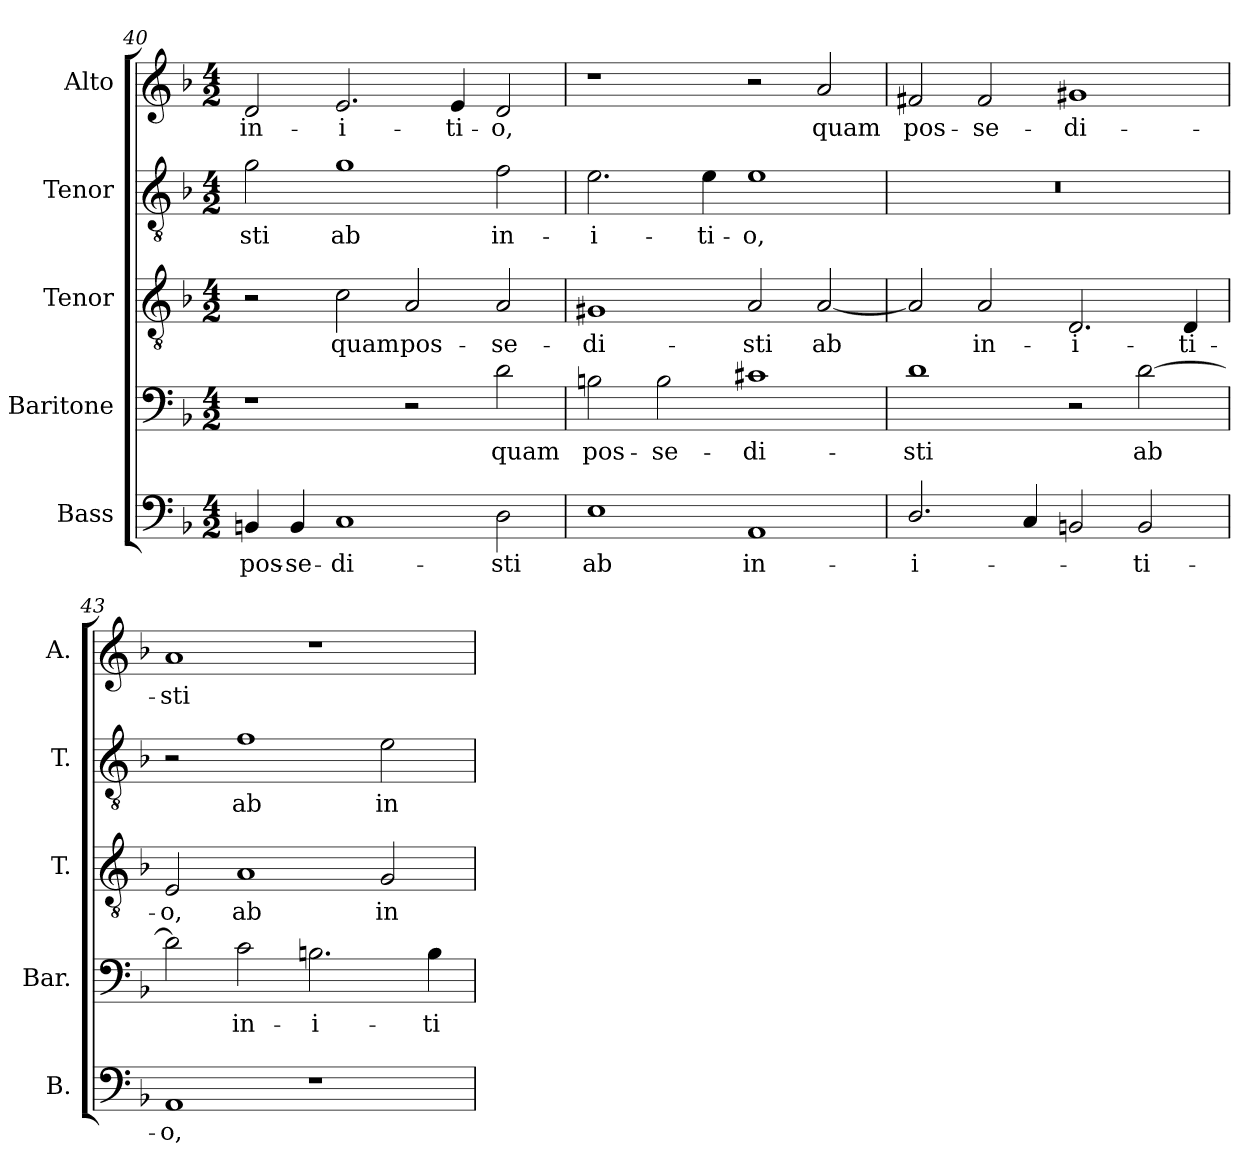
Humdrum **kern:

**kern	**text	**kern	**text	**kern	**text	**kern	**text	**kern	**text
*part5	*part5	*part4	*part4	*part3	*part3	*part2	*part2	*part1	*part1
*staff5	*staff5	*staff4	*staff4	*staff3	*staff3	*staff2	*staff2	*staff1	*staff1
*I"Bass	*	*I"Baritone	*	*I"Tenor	*	*I"Tenor	*	*I"Alto	*
*I'B.	*	*I'Bar.	*	*I'T.	*	*I'T.	*	*I'A.	*
!!LO:LB:g=z
*clefF4	*	*clefF4	*	*clefGv2	*	*clefGv2	*	*clefG2	*
*	*	*	*	*ITrd7c12	*	*ITrd7c12	*	*	*
*k[b-]	*	*k[b-]	*	*k[b-]	*	*k[b-]	*	*k[b-]	*
*F:	*	*F:	*	*F:	*	*F:	*	*F:	*
*M4/2	*	*M4/2	*	*M4/2	*	*M4/2	*	*M4/2	*
=40	=40	=40	=40	=40	=40	=40	=40	=40	=40
!	!LO:LY:b:color=#000000	!	!	!	!	!	!	!	!
!	!	!	!	!	!	!	!LO:LY:b:color=#000000	!	!
!	!	!	!	!	!	!	!	!	!LO:LY:b:color=#000000
4BBni/	pos-	1r	.	2r	.	2Gi\	-sti	2di/	in-
!	!LO:LY:b:color=#000000	!	!	!	!	!	!	!	!
4BBi/	-se-	.	.	.	.	.	.	.	.
!	!LO:LY:b:color=#000000	!	!	!	!	!	!	!	!
!	!	!	!	!	!LO:LY:b:color=#000000	!	!	!	!
!	!	!	!	!	!	!	!LO:LY:b:color=#000000	!	!
!	!	!	!	!	!	!	!	!	!LO:LY:b:color=#000000
1Ci	-di-	.	.	2Ci\	quam	1Gi	ab	2.ei/	-i-
!	!	!	!	!	!LO:LY:b:color=#000000	!	!	!	!
.	.	2r	.	2AAi/	pos-	.	.	.	.
!	!	!	!	!	!	!	!	!	!LO:LY:b:color=#000000
.	.	.	.	.	.	.	.	4ei/	-ti-
!	!LO:LY:b:color=#000000	!	!	!	!	!	!	!	!
!	!	!	!LO:LY:b:color=#000000	!	!	!	!	!	!
!	!	!	!	!	!LO:LY:b:color=#000000	!	!	!	!
!	!	!	!	!	!	!	!LO:LY:b:color=#000000	!	!
!	!	!	!	!	!	!	!	!	!LO:LY:b:color=#000000
2Di\	-sti	2di\	quam	2AAi/	-se-	2Fi\	in-	2di/	-o,
=41	=41	=41	=41	=41	=41	=41	=41	=41	=41
!	!LO:LY:b:color=#000000	!	!	!	!	!	!	!	!
!	!	!	!LO:LY:b:color=#000000	!	!	!	!	!	!
!	!	!	!	!	!LO:LY:b:color=#000000	!	!	!	!
!	!	!	!	!	!	!	!LO:LY:b:color=#000000	!	!
1Ei	ab	2Bni\	pos-	1GG#Xi	-di-	2.Ei\	-i-	1r	.
!	!	!	!LO:LY:b:color=#000000	!	!	!	!	!	!
.	.	2Bi\	-se-	.	.	.	.	.	.
!	!	!	!	!	!	!	!LO:LY:b:color=#000000	!	!
.	.	.	.	.	.	4Ei\	-ti-	.	.
!	!LO:LY:b:color=#000000	!	!	!	!	!	!	!	!
!	!	!	!LO:LY:b:color=#000000	!	!	!	!	!	!
!	!	!	!	!	!LO:LY:b:color=#000000	!	!	!	!
!	!	!	!	!	!	!	!LO:LY:b:color=#000000	!	!
1AAi	in-	1c#Xi	-di-	2AAi/	-sti	1Ei	-o,	2r	.
!	!	!	!	!	!LO:LY:b:color=#000000	!	!	!	!
!	!	!	!	!	!	!	!	!	!LO:LY:b:color=#000000
.	.	.	.	[2AAi/	ab	.	.	2ai/	quam
=42	=42	=42	=42	=42	=42	=42	=42	=42	=42
!	!LO:LY:b:color=#000000	!	!	!	!	!	!	!	!
!	!	!	!LO:LY:b:color=#000000	!	!	!LO:N:vis=1	!	!	!
!	!	!	!	!	!	!	!	!	!LO:LY:b:color=#000000
2.Di/	-i-	1di	-sti	2AAi/]	.	0r	.	2f#Xi/	pos-
!	!	!	!	!	!LO:LY:b:color=#000000	!	!	!	!
!	!	!	!	!	!	!	!	!	!LO:LY:b:color=#000000
.	.	.	.	2AAi/	in-	.	.	2f#i/	-se-
4Ci/	.	.	.	.	.	.	.	.	.
!	!	!	!	!	!LO:LY:b:color=#000000	!	!	!	!
!	!	!	!	!	!	!	!	!	!LO:LY:b:color=#000000
2BBni/	.	2r	.	2.DDi/	-i-	.	.	1g#Xi	-di-
!	!LO:LY:b:color=#000000	!	!	!	!	!	!	!	!
!	!	!	!LO:LY:b:color=#000000	!	!	!	!	!	!
2BBi/	-ti-	[2di\	ab	.	.	.	.	.	.
!	!	!	!	!	!LO:LY:b:color=#000000	!	!	!	!
.	.	.	.	4DDi/	-ti-	.	.	.	.
=43	=43	=43	=43	=43	=43	=43	=43	=43	=43
!	!LO:LY:b:color=#000000	!	!	!	!	!	!	!	!
!	!	!	!	!	!LO:LY:b:color=#000000	!	!	!	!
!	!	!	!	!	!	!	!	!	!LO:LY:b:color=#000000
1AAi	-o,	2di\]	.	2EEi/	-o,	2r	.	1ai	-sti
!	!	!	!LO:LY:b:color=#000000	!	!	!	!	!	!
!	!	!	!	!	!LO:LY:b:color=#000000	!	!	!	!
!	!	!	!	!	!	!	!LO:LY:b:color=#000000	!	!
.	.	2ci\	in-	1AAi	ab	1Fi	ab	.	.
!	!	!	!LO:LY:b:color=#000000	!	!	!	!	!	!
1r	.	2.Bni\	-i-	.	.	.	.	1r	.
!	!	!	!	!	!LO:LY:b:color=#000000	!	!	!	!
!	!	!	!	!	!	!	!LO:LY:b:color=#000000	!	!
.	.	.	.	2GGi/	in-	2Ei\	in-	.	.
!	!	!	!LO:LY:b:color=#000000	!	!	!	!	!	!
.	.	4Bi\	-ti-	.	.	.	.	.	.
=	=	=	=	=	=	=	=	=	=
*-	*-	*-	*-	*-	*-	*-	*-	*-	*-
